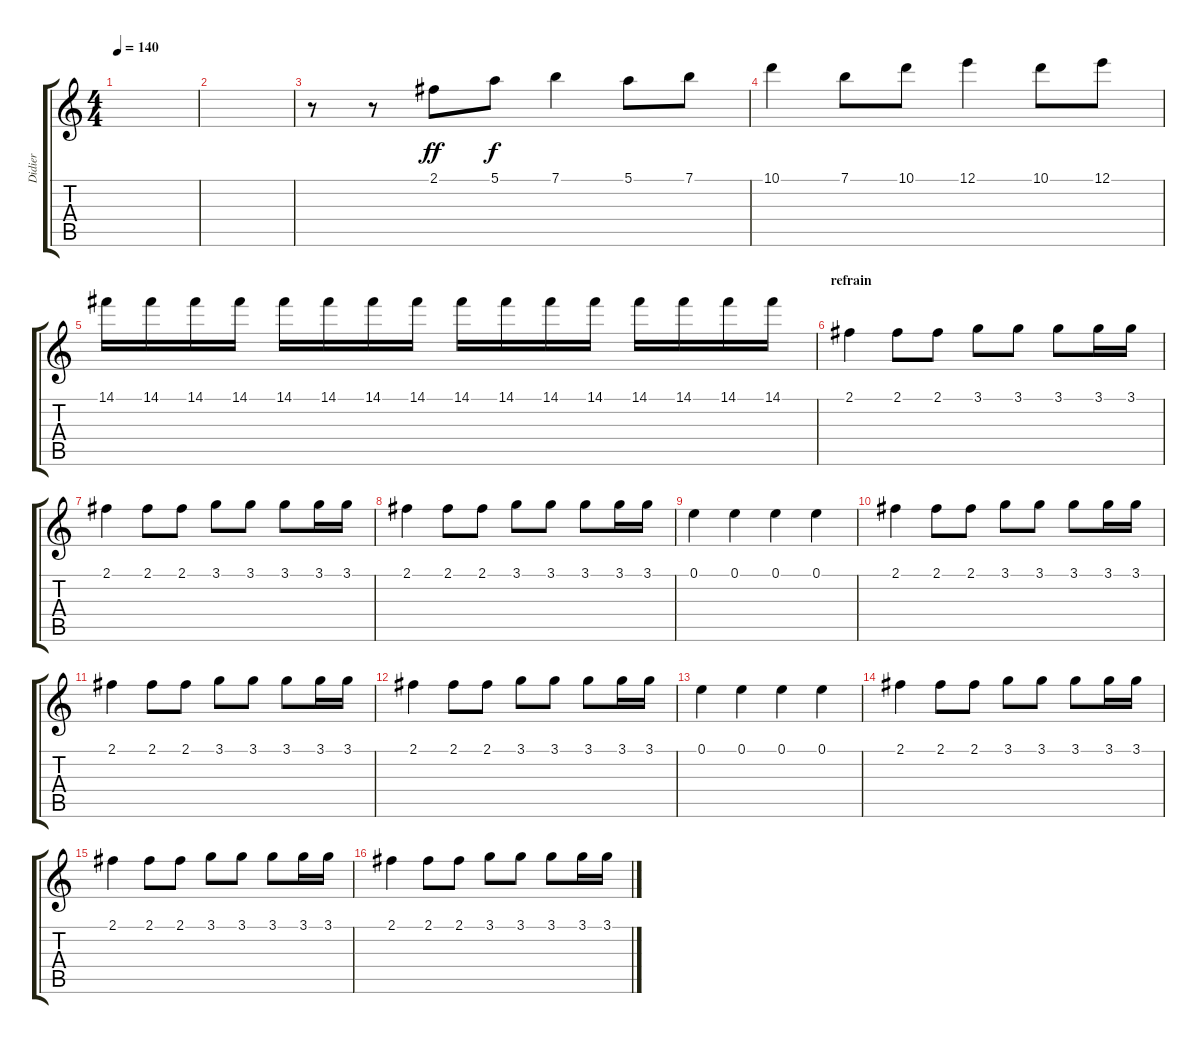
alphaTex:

\track ("Didier" "Didier") {instrument distortionguitar}
\staff {score tabs}
\tuning (E4 B3 G3 D3 A2 E2) {hide}
\ts (4 4)
\tempo 140
\clef g2
\ks c
|
|
r.8 r.8 2.1.8{dy ff volume 12} 5.1.8{dy f} 7.1.4 5.1.8{volume 13} 7.1.8 |
10.1.4 7.1.8{volume 14} 10.1.8 12.1.4 10.1.8 12.1.8 |
14.1.16{volume 15} 14.1.16 14.1.16 14.1.16 14.1.16 14.1.16 14.1.16 14.1.16 14.1.16 14.1.16 14.1.16 14.1.16 14.1.16 14.1.16 14.1.16 14.1.16 |
\section ("" "refrain")
2.1.4{volume 16} 2.1.8 2.1.8 3.1.8 3.1.8 3.1.8 3.1.16 3.1.16 |
2.1.4 2.1.8 2.1.8 3.1.8 3.1.8 3.1.8 3.1.16 3.1.16 |
2.1.4 2.1.8 2.1.8 3.1.8 3.1.8 3.1.8 3.1.16 3.1.16 |
0.1.4 0.1.4 0.1.4 0.1.4 |
2.1.4 2.1.8 2.1.8 3.1.8 3.1.8 3.1.8 3.1.16 3.1.16 |
2.1.4 2.1.8 2.1.8 3.1.8 3.1.8 3.1.8 3.1.16 3.1.16 |
2.1.4 2.1.8 2.1.8 3.1.8 3.1.8 3.1.8 3.1.16 3.1.16 |
0.1.4 0.1.4 0.1.4 0.1.4 |
2.1.4{volume 16} 2.1.8 2.1.8 3.1.8 3.1.8 3.1.8 3.1.16 3.1.16 |
2.1.4 2.1.8 2.1.8 3.1.8 3.1.8 3.1.8 3.1.16 3.1.16 |
2.1.4 2.1.8 2.1.8 3.1.8 3.1.8 3.1.8 3.1.16 3.1.16
